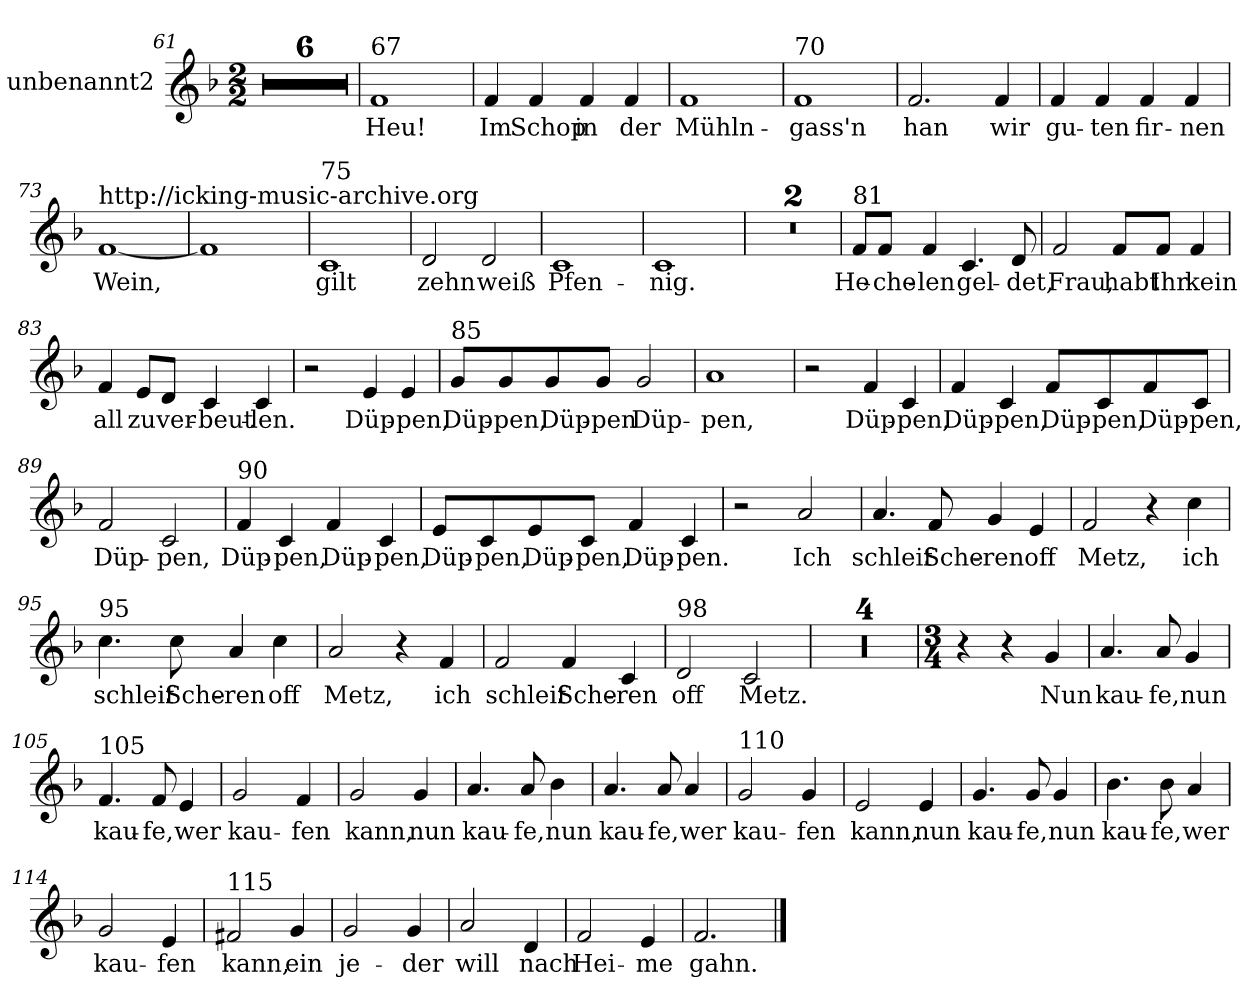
**kern	**text
*part1	*part1
*staff1	*staff1
*I"unbenannt2	*
*clefG2	*
*k[b-]	*
*M2/2	*
=61	=61
1r	.
=62	=62
1r	.
=63	=63
1r	.
=64	=64
1r	.
=65	=65
1r	.
=66	=66
1r	.
!!LO:PB:g=z
=67	=67
!LO:TX:a:t=67	!
!	!LO:LY:b
1f	Heu!
!!LO:LB:g=z
=68	=68
!	!LO:LY:b
4f/	Im
!	!LO:LY:b
4f/	Schop
!	!LO:LY:b
4f/	in
!	!LO:LY:b
4f/	der
=69	=69
!	!LO:LY:b
1f	Mühln-
=70	=70
!LO:TX:a:t=70	!
!	!LO:LY:b
1f	gass'n
=71	=71
!	!LO:LY:b
2.f/	han
!	!LO:LY:b
4f/	wir
=72	=72
!	!LO:LY:b
4f/	gu-
!	!LO:LY:b
4f/	ten
!	!LO:LY:b
4f/	fir-
!	!LO:LY:b
4f/	nen
!!LO:PB:g=z
=73	=73
!LO:TX:a:t=http&colon;//icking-music-archive.org	!
!	!LO:LY:b
[1f	Wein,
=74	=74
1f]	.
=75	=75
!LO:TX:a:t=75	!
!	!LO:LY:b
1c	gilt
=76	=76
!	!LO:LY:b
2d/	zehn
!	!LO:LY:b
2d/	weiß
=77	=77
!	!LO:LY:b
1c	Pfen-
=78	=78
!	!LO:LY:b
1c	nig.
=79	=79
1r	.
=80	=80
1r	.
=81	=81
!LO:TX:a:t=81	!
!	!LO:LY:b
8f/L	He-
!	!LO:LY:b
8f/J	che-
!	!LO:LY:b
4f/	len
!	!LO:LY:b
4.c/	gel-
!	!LO:LY:b
8d/	det,
!!LO:LB:g=z
=82	=82
!	!LO:LY:b
2f/	Frau,
!	!LO:LY:b
8f/L	habt
!	!LO:LY:b
8f/J	Ihr
!	!LO:LY:b
4f/	kein
=83	=83
!	!LO:LY:b
4f/	all
!	!LO:LY:b
8e/L	zu
!	!LO:LY:b
8d/J	ver-
!	!LO:LY:b
4c/	beut-
!	!LO:LY:b
4c/	len.
=84	=84
2r	.
!	!LO:LY:b
4e/	Düp-
!	!LO:LY:b
4e/	pen,
=85	=85
!LO:TX:a:t=85	!
!	!LO:LY:b
8g/L	Düp-
!	!LO:LY:b
8g/	pen,
!	!LO:LY:b
8g/	Düp-
!	!LO:LY:b
8g/J	pen
!	!LO:LY:b
2g/	Düp-
=86	=86
!	!LO:LY:b
1a	pen,
!!LO:LB:g=z
=87	=87
2r	.
!	!LO:LY:b
4f/	Düp-
!	!LO:LY:b
4c/	pen,
=88	=88
!	!LO:LY:b
4f/	Düp-
!	!LO:LY:b
4c/	pen,
!	!LO:LY:b
8f/L	Düp-
!	!LO:LY:b
8c/	pen,
!	!LO:LY:b
8f/	Düp-
!	!LO:LY:b
8c/J	pen,
=89	=89
!	!LO:LY:b
2f/	Düp-
!	!LO:LY:b
2c/	pen,
=90	=90
!LO:TX:a:t=90	!
!	!LO:LY:b
4f/	Düp-
!	!LO:LY:b
4c/	pen,
!	!LO:LY:b
4f/	Düp-
!	!LO:LY:b
4c/	pen,
=91	=91
!	!LO:LY:b
8e/L	Düp-
!	!LO:LY:b
8c/	pen,
!	!LO:LY:b
8e/	Düp-
!	!LO:LY:b
8c/J	pen,
!	!LO:LY:b
4f/	Düp-
!	!LO:LY:b
4c/	pen.
!!LO:LB:g=z
=92	=92
2r	.
!	!LO:LY:b
2a/	Ich
=93	=93
!	!LO:LY:b
4.a/	schleif
!	!LO:LY:b
8f/	Sche-
!	!LO:LY:b
4g/	ren
!	!LO:LY:b
4e/	off
=94	=94
!	!LO:LY:b
2f/	Metz,
4r	.
!	!LO:LY:b
4cc\	ich
=95	=95
!LO:TX:a:t=95	!
!	!LO:LY:b
4.cc\	schleif
!	!LO:LY:b
8cc\	Sche-
!	!LO:LY:b
4a/	ren
!	!LO:LY:b
4cc\	off
=96	=96
!	!LO:LY:b
2a/	Metz,
4r	.
!	!LO:LY:b
4f/	ich
!!LO:LB:g=z
=97	=97
!	!LO:LY:b
2f/	schleif
!	!LO:LY:b
4f/	Sche-
!	!LO:LY:b
4c/	ren
=98	=98
!LO:TX:a:t=98	!
!	!LO:LY:b
2d/	off
!	!LO:LY:b
2c/	Metz.
=99	=99
1r	.
=100	=100
1r	.
=101	=101
1r	.
=102	=102
1r	.
=103	=103
*M3/4	*
4r	.
4r	.
!	!LO:LY:b
4g/	Nun
=104	=104
!	!LO:LY:b
4.a/	kau-
!	!LO:LY:b
8a/	fe,
!	!LO:LY:b
4g/	nun
=105	=105
!LO:TX:a:t=105	!
!	!LO:LY:b
4.f/	kau-
!	!LO:LY:b
8f/	fe,
!	!LO:LY:b
4e/	wer
!!LO:LB:g=z
=106	=106
!	!LO:LY:b
2g/	kau-
!	!LO:LY:b
4f/	fen
=107	=107
!	!LO:LY:b
2g/	kann,
!	!LO:LY:b
4g/	nun
=108	=108
!	!LO:LY:b
4.a/	kau-
!	!LO:LY:b
8a/	fe,
!	!LO:LY:b
4b-\	nun
=109	=109
!	!LO:LY:b
4.a/	kau-
!	!LO:LY:b
8a/	fe,
!	!LO:LY:b
4a/	wer
=110	=110
!LO:TX:a:t=110	!
!	!LO:LY:b
2g/	kau-
!	!LO:LY:b
4g/	fen
=111	=111
!	!LO:LY:b
2e/	kann,
!	!LO:LY:b
4e/	nun
=112	=112
!	!LO:LY:b
4.g/	kau-
!	!LO:LY:b
8g/	fe,
!	!LO:LY:b
4g/	nun
!!LO:LB:g=z
=113	=113
!	!LO:LY:b
4.b-\	kau-
!	!LO:LY:b
8b-\	fe,
!	!LO:LY:b
4a/	wer
=114	=114
!	!LO:LY:b
2g/	kau-
!	!LO:LY:b
4e/	fen
=115	=115
!LO:TX:a:t=115	!
!	!LO:LY:b
2f#X/	kann,
!	!LO:LY:b
4g/	ein
=116	=116
!	!LO:LY:b
2g/	je-
!	!LO:LY:b
4g/	der
=117	=117
!	!LO:LY:b
2a/	will
!	!LO:LY:b
4d/	nach
=118	=118
!	!LO:LY:b
2f/	Hei-
!	!LO:LY:b
4e/	me
=119	=119
!	!LO:LY:b
2.f/	gahn.
==	==
*-	*-
